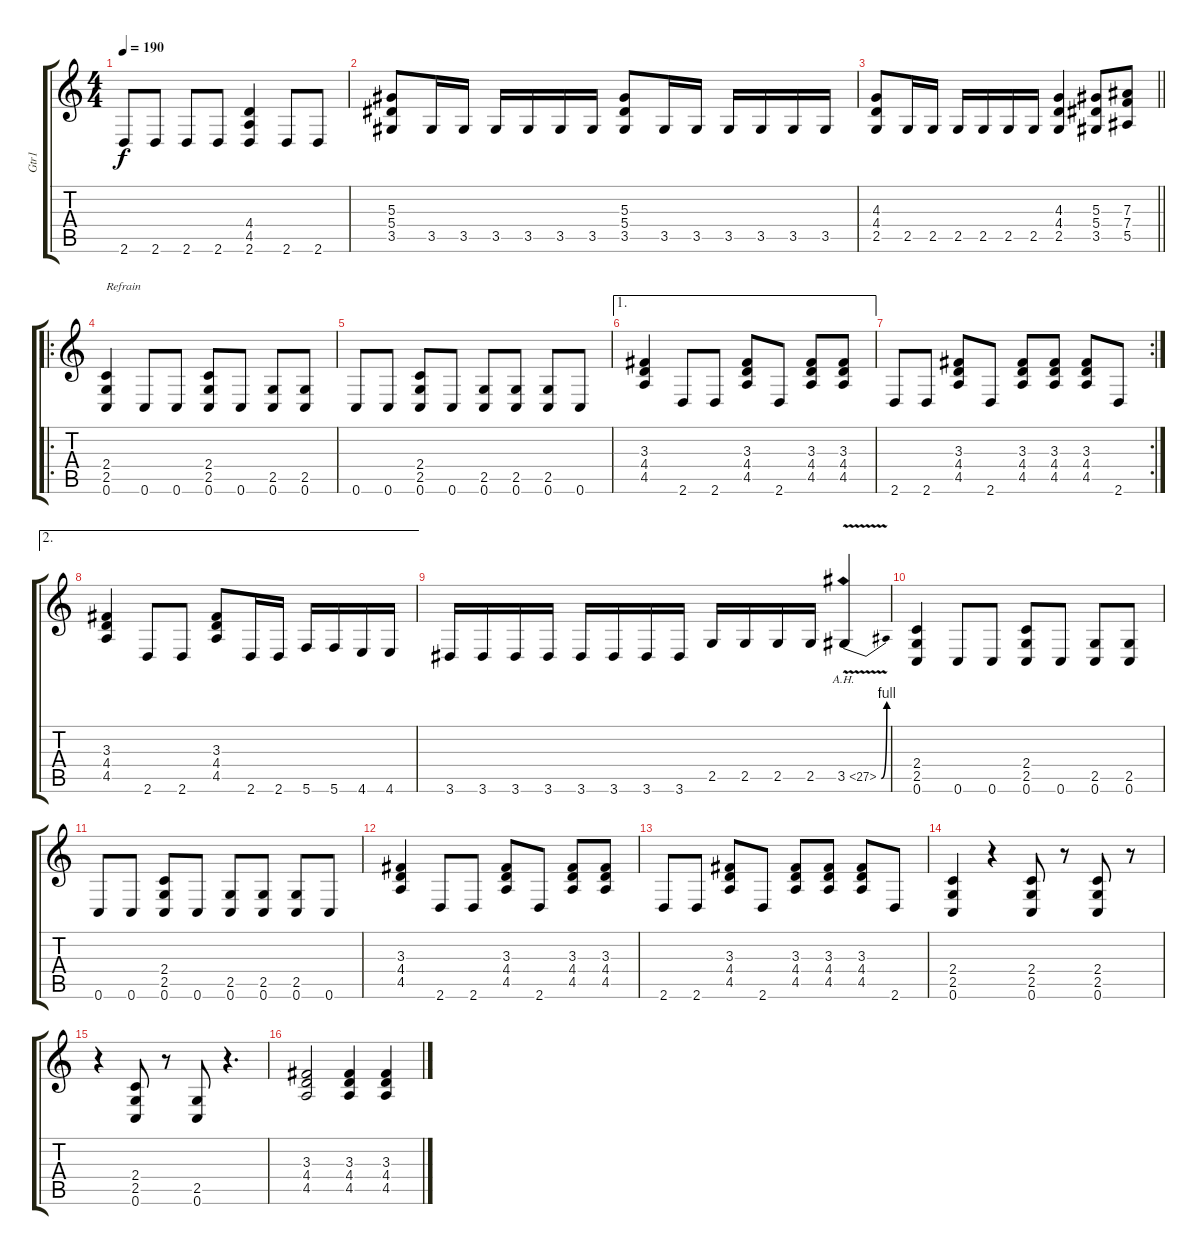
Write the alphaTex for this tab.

\track ("Gtr1" "Gtr1") {instrument distortionguitar}
\staff {score tabs}
\tuning (C4 G3 Eb3 Bb2 F2 C2) {hide}
\ts (4 4)
\tempo 190
\clef g2
\ks c
2.6.8{dy f} 2.6.8 2.6.8 2.6.8 (4.4 4.5 2.6).4 2.6.8 2.6.8 |
(5.3 5.4 3.5).8 3.5.16 3.5.16 3.5.16 3.5.16 3.5.16 3.5.16 (5.3 5.4 3.5).8 3.5.16 3.5.16 3.5.16 3.5.16 3.5.16 3.5.16 |
\barLineRight lightlight
(4.3 4.4 2.5).8 2.5.16 2.5.16 2.5.16 2.5.16 2.5.16 2.5.16 (4.3 4.4 2.5).4 (5.3 5.4 3.5).8 (7.3 7.4 5.5).8 |
\ro
(2.4 2.5 0.6).4{txt "Refrain"} 0.6.8 0.6.8 (2.4 2.5 0.6).8 0.6.8 (2.5 0.6).8 (2.5 0.6).8 |
0.6.8 0.6.8 (2.4 2.5 0.6).8 0.6.8 (2.5 0.6).8 (2.5 0.6).8 (2.5 0.6).8 0.6.8 |
\ae 1
(3.3 4.4 4.5).4 2.6.8 2.6.8 (3.3 4.4 4.5).8 2.6.8 (3.3 4.4 4.5).8 (3.3 4.4 4.5).8 |
\rc 2
2.6.8 2.6.8 (3.3 4.4 4.5).8 2.6.8 (3.3 4.4 4.5).8 (3.3 4.4 4.5).8 (3.3 4.4 4.5).8 2.6.8 |
\ae 2
(3.3 4.4 4.5).4 2.6.8 2.6.8 (3.3 4.4 4.5).8 2.6.16 2.6.16 5.6.16 5.6.16 4.6.16 4.6.16 |
3.6.16 3.6.16 3.6.16 3.6.16 3.6.16 3.6.16 3.6.16 3.6.16 2.5.16 2.5.16 2.5.16 2.5.16 3.5{be (bend 0 0 60 4) ah 24 v}.4 |
(2.4 2.5 0.6).4 0.6.8 0.6.8 (2.4 2.5 0.6).8 0.6.8 (2.5 0.6).8 (2.5 0.6).8 |
0.6.8 0.6.8 (2.4 2.5 0.6).8 0.6.8 (2.5 0.6).8 (2.5 0.6).8 (2.5 0.6).8 0.6.8 |
(3.3 4.4 4.5).4 2.6.8 2.6.8 (3.3 4.4 4.5).8 2.6.8 (3.3 4.4 4.5).8 (3.3 4.4 4.5).8 |
2.6.8 2.6.8 (3.3 4.4 4.5).8 2.6.8 (3.3 4.4 4.5).8 (3.3 4.4 4.5).8 (3.3 4.4 4.5).8 2.6.8 |
(2.4 2.5 0.6).4 r.4 (2.4 2.5 0.6).8 r.8 (2.4 2.5 0.6).8 r.8 |
r.4 (2.4 2.5 0.6).8 r.8 (2.5 0.6).8 r.4{d} |
(3.3 4.4 4.5).2 (3.3 4.4 4.5).4 (3.3 4.4 4.5).4
